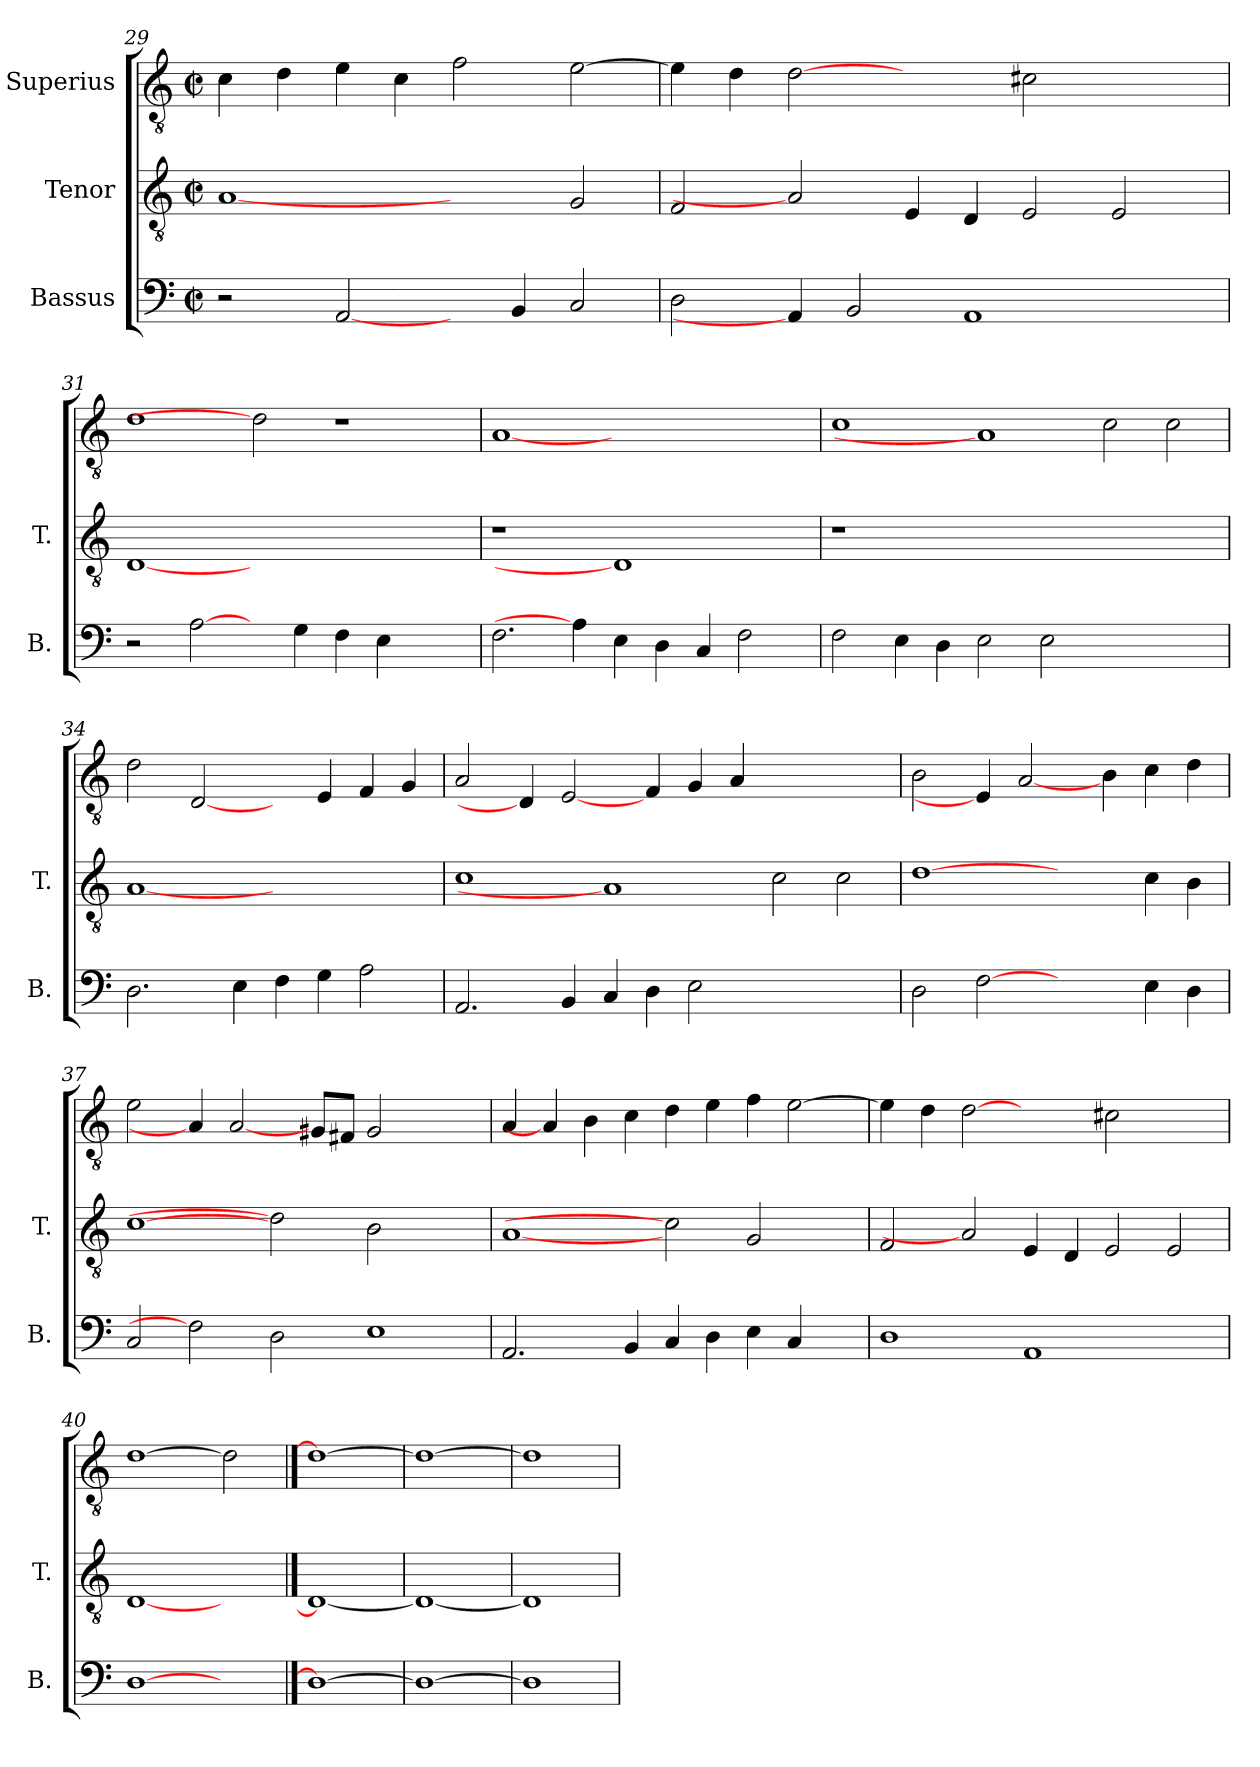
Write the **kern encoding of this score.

**kern	**kern	**kern
*part3	*part2	*part1
*staff3	*staff2	*staff1
*I"Bassus	*I"Tenor	*I"Superius
*I'B.	*I'T.	*
*clefF4	*clefGv2	*clefGv2
*	*ITrd7c12	*ITrd7c12
*k[]	*k[]	*k[]
*C:	*C:	*C:
*M2/2	*M2/2	*M2/2
*met(c|)	*met(c|)	*met(c|)
=29	=29	=29
2r	[1AAi	4Ci\
.	.	4Di\
[2AAi/	.	4Ei\
.	.	4Ci\
4ryy	2ryy	2Fi\
4BBi/	.	.
2Ci/	2GGi/	[>2Ei\
!!LO:PB:g=z
=30	=30	=30
2Di\	2FFi/	4Ei\]
.	.	4Di\
4AAi/]	2AAi]	[2Di
2BBi/	.	.
.	4EEi/	2ryy
1AAi	4DDi/	.
.	2EEi/	2C#Xi\
.	2EEi/	2ryy
4ryy	.	.
=31	=31	=31
2r	[1DDi	1Di
[2Ai\	.	.
4ryy	1.ryy	2Di]
4Gi\	.	.
4Fi\	.	1r
4Ei\	.	.
2ryy	.	.
=32	=32	=32
!	!LO:N:vis=1	!
2.Fi\	1r	[1AAi
4Ai\]	.	.
4Ei\	1DDi]	1ryy
4Di\	.	.
4Ci/	.	.
2Fi\	.	.
.	4ryy	4ryy
=33	=33	=33
!	!LO:N:vis=1	!
2Fi\	1r	1Ci
4Ei\	.	.
4Di\	.	.
2Ei\	0ryy	1AAi]
2Ei\	.	.
1ryy	.	2Ci\
.	.	2Ci\
=34	=34	=34
2.Di\	[1AAi	2Di\
.	.	[2DDi/
4Ei\	.	.
4Fi\	1ryy	4ryy
4Gi\	.	4EEi/
2Ai\	.	4FFi/
.	.	4GGi/
!!LO:LB:g=z
=35	=35	=35
2.AAi/	1Ci	2AAi/
.	.	4DDi/]
4BBi/	.	[2EEi/
4Ci/	1AAi]	.
4Di\	.	4FFi/
2Ei\	.	4GGi/
.	.	4AAi/
1ryy	2Ci\	1ryy
.	2Ci\	.
=36	=36	=36
2Di\	[1Di	2BBi\
[2Fi	.	4EEi/]
.	.	[2AAi/
2ryy	2ryy	.
.	.	4BBi\
4Ei\	4Ci\	4Ci\
4Di\	4BBi\	4Di\
=37	=37	=37
2Ci/	[1Ci	2Ei\
2Fi]	.	4AAi/]
.	.	[2AAi/
2Di\	2Di]	.
.	.	8GG#Xi/L
.	.	8FF#Xi/J
1Ei	2BBi\	2GG#i/
.	2ryy	2ryy
!!LO:LB:g=z
=38	=38	=38
2.AAi/	[1AAi	4AAi/
.	.	4AAi/]
.	.	4BBi\
4BBi/	.	4Ci\
4Ci/	2Ci]	4Di\
4Di\	.	4Ei\
4Ei\	2GGi/	4Fi\
4Ci/	.	[>2Ei\
4ryy	4ryy	.
=39	=39	=39
1Di	2FFi/	4Ei\]
.	.	4Di\
.	2AAi]	[2Di
1AAi	4EEi/	2ryy
.	4DDi/	.
.	2EEi/	2C#Xi\
2ryy	2EEi/	2ryy
=40	=40	=40
[1Di	[1DDi	[1Di
2ryy	2ryy	2Di]
==41	==41	==41
1Di_	1DDi_	1Di_
=42	=42	=42
1Di_	1DDi_	1Di_
=43	=43	=43
1Di]	1DDi]	1Di]
=	=	=
*-	*-	*-
